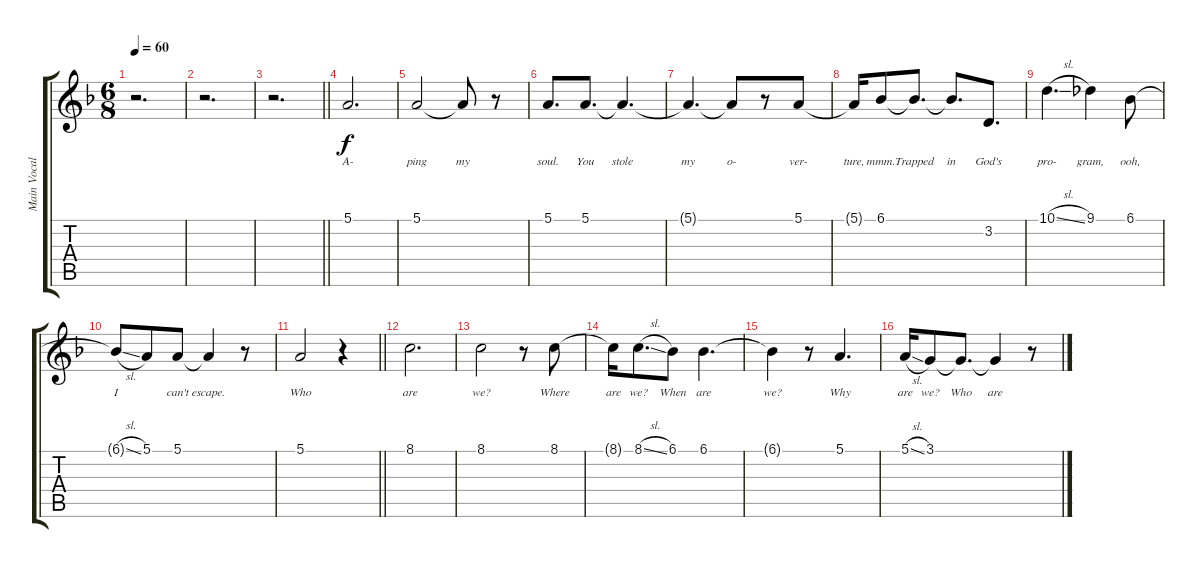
\track ("Main Vocals" "Main Vocal") {instrument tenorsax}
\staff {score tabs}
\tuning (E4 B3 G3 D3 A2 E2) {hide}
\ts (6 8)
\tempo 60
\clef g2
\ks dminor
r.2{d dy f} |
r.2{d} |
\barLineRight lightlight
r.2{d} |
\section ("" "")
5.1.2{d lyrics (0 "A-") lyrics (1 "") lyrics (2 "") lyrics (3 "") lyrics (4 "")} |
5.1.2{lyrics (0 "ping") lyrics (1 "") lyrics (2 "") lyrics (3 "") lyrics (4 "")} 5.1{t}.8{lyrics (0 "my") lyrics (1 "") lyrics (2 "") lyrics (3 "") lyrics (4 "")} r.8 |
5.1.8{d lyrics (0 "soul.") lyrics (1 "") lyrics (2 "") lyrics (3 "") lyrics (4 "")} 5.1.8{d lyrics (0 "You") lyrics (1 "") lyrics (2 "") lyrics (3 "") lyrics (4 "")} 5.1{t}.4{d lyrics (0 "stole") lyrics (1 "") lyrics (2 "") lyrics (3 "") lyrics (4 "")} |
5.1{t}.4{d lyrics (0 "my") lyrics (1 "") lyrics (2 "") lyrics (3 "") lyrics (4 "")} 5.1{t}.8{lyrics (0 "o-") lyrics (1 "") lyrics (2 "") lyrics (3 "") lyrics (4 "")} r.8 5.1.8{lyrics (0 "ver-") lyrics (1 "") lyrics (2 "") lyrics (3 "") lyrics (4 "")} |
5.1{t}.16{lyrics (0 "ture,") lyrics (1 "") lyrics (2 "") lyrics (3 "") lyrics (4 "")} 6.1.8{lyrics (0 "mmm.") lyrics (1 "") lyrics (2 "") lyrics (3 "") lyrics (4 "")} 6.1{t}.8{d lyrics (0 "Trapped") lyrics (1 "") lyrics (2 "") lyrics (3 "") lyrics (4 "")} 6.1{t}.8{d lyrics (0 "in") lyrics (1 "") lyrics (2 "") lyrics (3 "") lyrics (4 "")} 3.2.8{d lyrics (0 "God's") lyrics (1 "") lyrics (2 "") lyrics (3 "") lyrics (4 "")} |
10.1{sl}.4{d lyrics (0 "pro-") lyrics (1 "") lyrics (2 "") lyrics (3 "") lyrics (4 "")} 9.1.4{lyrics (0 "gram,") lyrics (1 "") lyrics (2 "") lyrics (3 "") lyrics (4 "")} 6.1.8{lyrics (0 "ooh,") lyrics (1 "") lyrics (2 "") lyrics (3 "") lyrics (4 "")} |
6.1{sl t}.8{lyrics (0 "I") lyrics (1 "") lyrics (2 "") lyrics (3 "") lyrics (4 "")} 5.1.8{lyrics (0 "") lyrics (1 "") lyrics (2 "") lyrics (3 "") lyrics (4 "")} 5.1.8{lyrics (0 "can't") lyrics (1 "") lyrics (2 "") lyrics (3 "") lyrics (4 "")} 5.1{t}.4{lyrics (0 "escape.") lyrics (1 "") lyrics (2 "") lyrics (3 "") lyrics (4 "")} r.8 |
\barLineRight lightlight
5.1.2{lyrics (0 "Who") lyrics (1 "") lyrics (2 "") lyrics (3 "") lyrics (4 "")} r.4 |
\section ("" "")
8.1.2{d lyrics (0 "are") lyrics (1 "") lyrics (2 "") lyrics (3 "") lyrics (4 "")} |
8.1.2{lyrics (0 "we?") lyrics (1 "") lyrics (2 "") lyrics (3 "") lyrics (4 "")} r.8 8.1.8{lyrics (0 "Where") lyrics (1 "") lyrics (2 "") lyrics (3 "") lyrics (4 "")} |
8.1{t}.16{lyrics (0 "are") lyrics (1 "") lyrics (2 "") lyrics (3 "") lyrics (4 "")} 8.1{sl}.8{d lyrics (0 "we?") lyrics (1 "") lyrics (2 "") lyrics (3 "") lyrics (4 "")} 6.1.8{lyrics (0 "When") lyrics (1 "") lyrics (2 "") lyrics (3 "") lyrics (4 "")} 6.1.4{d lyrics (0 "are") lyrics (1 "") lyrics (2 "") lyrics (3 "") lyrics (4 "")} |
6.1{t}.4{lyrics (0 "we?") lyrics (1 "") lyrics (2 "") lyrics (3 "") lyrics (4 "")} r.8 5.1.4{d lyrics (0 "Why") lyrics (1 "") lyrics (2 "") lyrics (3 "") lyrics (4 "")} |
5.1{sl}.16{lyrics (0 "are") lyrics (1 "") lyrics (2 "") lyrics (3 "") lyrics (4 "")} 3.1.8{lyrics (0 "we?") lyrics (1 "") lyrics (2 "") lyrics (3 "") lyrics (4 "")} 3.1{t}.8{d lyrics (0 "Who") lyrics (1 "") lyrics (2 "") lyrics (3 "") lyrics (4 "")} 3.1{t}.4{lyrics (0 "are") lyrics (1 "") lyrics (2 "") lyrics (3 "") lyrics (4 "")} r.8
